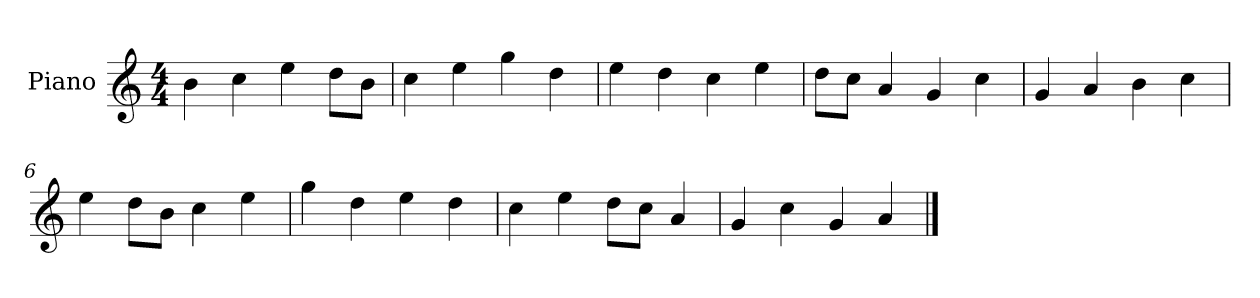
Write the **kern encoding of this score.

**kern
*part1
*staff1
*I"Piano
*I'P-no
*clefG2
*k[]
*M4/4
*MM90
=1
4b\
4cc\
4ee\
8dd\L
8b\J
=2
4cc\
4ee\
4gg\
4dd\
=3
4ee\
4dd\
4cc\
4ee\
=4
8dd\L
8cc\J
4a/
4g/
4cc\
=5
4g/
4a/
4b\
4cc\
=6
4ee\
8dd\L
8b\J
4cc\
4ee\
=7
4gg\
4dd\
4ee\
4dd\
=8
4cc\
4ee\
8dd\L
8cc\J
4a/
!!LO:LB:g=z
=9
4g/
4cc\
4g/
4a/
==
*-
